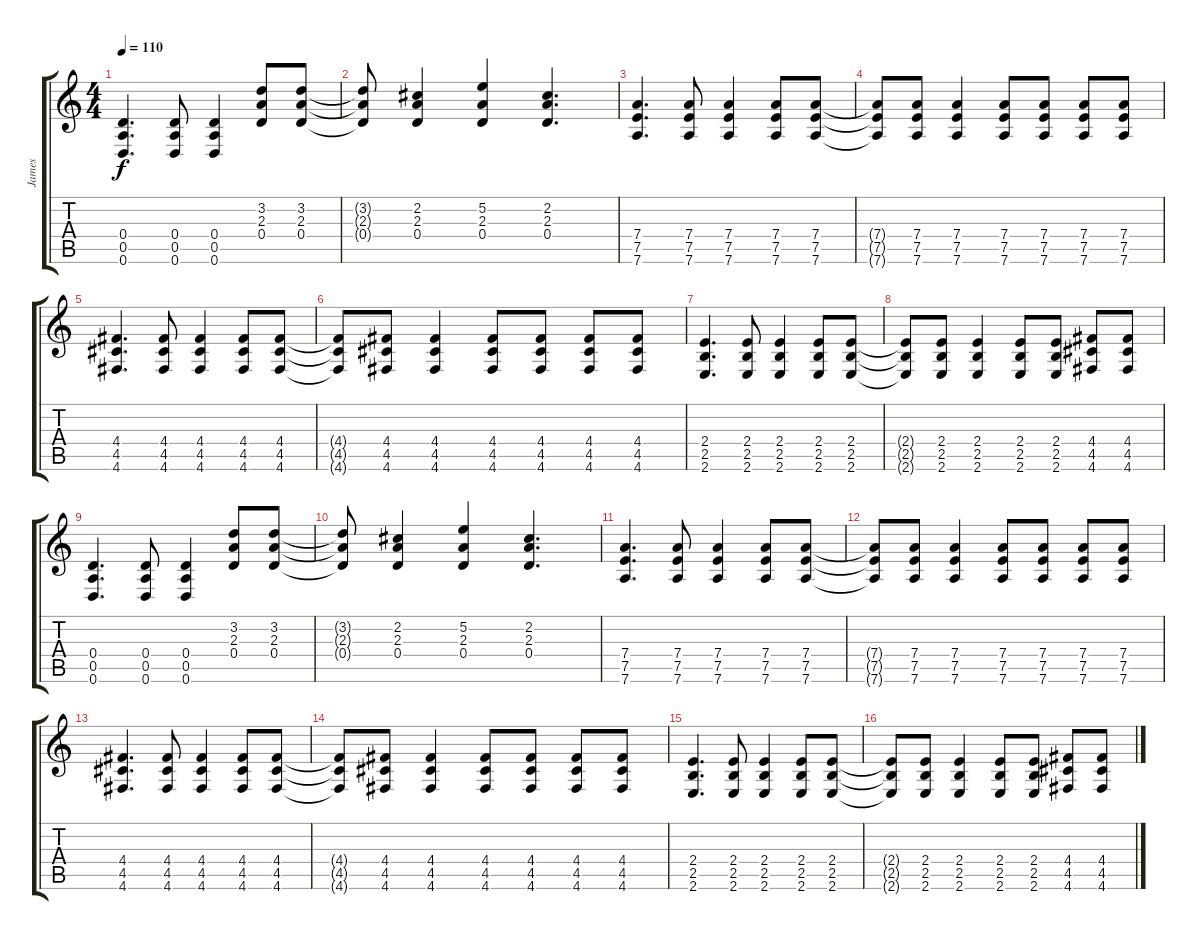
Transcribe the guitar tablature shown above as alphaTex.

\track ("James" "James") {instrument electricguitarjazz}
\staff {score tabs}
\tuning (E4 B3 G3 D3 A2 D2) {hide}
\ts (4 4)
\tempo 110
\clef g2
\ks c
(0.4 0.5 0.6).4{d dy f} (0.4 0.5 0.6).8 (0.4 0.5 0.6).4 (3.2 2.3 0.4).8 (3.2 2.3 0.4).8 |
(3.2{t} 2.3{t} 0.4{t}).8 (2.2 2.3 0.4).4 (5.2 2.3 0.4).4 (2.2 2.3 0.4).4{d} |
(7.4 7.5 7.6).4{d} (7.4 7.5 7.6).8 (7.4 7.5 7.6).4 (7.4 7.5 7.6).8 (7.4 7.5 7.6).8 |
(7.4{t} 7.5{t} 7.6{t}).8 (7.4 7.5 7.6).8 (7.4 7.5 7.6).4 (7.4 7.5 7.6).8 (7.4 7.5 7.6).8 (7.4 7.5 7.6).8 (7.4 7.5 7.6).8 |
(4.4 4.5 4.6).4{d} (4.4 4.5 4.6).8 (4.4 4.5 4.6).4 (4.4 4.5 4.6).8 (4.4 4.5 4.6).8 |
(4.4{t} 4.5{t} 4.6{t}).8 (4.4 4.5 4.6).8 (4.4 4.5 4.6).4 (4.4 4.5 4.6).8 (4.4 4.5 4.6).8 (4.4 4.5 4.6).8 (4.4 4.5 4.6).8 |
(2.4 2.5 2.6).4{d} (2.4 2.5 2.6).8 (2.4 2.5 2.6).4 (2.4 2.5 2.6).8 (2.4 2.5 2.6).8 |
(2.4{t} 2.5{t} 2.6{t}).8 (2.4 2.5 2.6).8 (2.4 2.5 2.6).4 (2.4 2.5 2.6).8 (2.4 2.5 2.6).8 (4.4 4.5 4.6).8 (4.4 4.5 4.6).8 |
(0.4 0.5 0.6).4{d} (0.4 0.5 0.6).8 (0.4 0.5 0.6).4 (3.2 2.3 0.4).8 (3.2 2.3 0.4).8 |
(3.2{t} 2.3{t} 0.4{t}).8 (2.2 2.3 0.4).4 (5.2 2.3 0.4).4 (2.2 2.3 0.4).4{d} |
(7.4 7.5 7.6).4{d instrument distortionguitar} (7.4 7.5 7.6).8 (7.4 7.5 7.6).4 (7.4 7.5 7.6).8 (7.4 7.5 7.6).8 |
(7.4{t} 7.5{t} 7.6{t}).8 (7.4 7.5 7.6).8 (7.4 7.5 7.6).4 (7.4 7.5 7.6).8 (7.4 7.5 7.6).8 (7.4 7.5 7.6).8 (7.4 7.5 7.6).8 |
(4.4 4.5 4.6).4{d} (4.4 4.5 4.6).8 (4.4 4.5 4.6).4 (4.4 4.5 4.6).8 (4.4 4.5 4.6).8 |
(4.4{t} 4.5{t} 4.6{t}).8 (4.4 4.5 4.6).8 (4.4 4.5 4.6).4 (4.4 4.5 4.6).8 (4.4 4.5 4.6).8 (4.4 4.5 4.6).8 (4.4 4.5 4.6).8 |
(2.4 2.5 2.6).4{d} (2.4 2.5 2.6).8 (2.4 2.5 2.6).4 (2.4 2.5 2.6).8 (2.4 2.5 2.6).8 |
(2.4{t} 2.5{t} 2.6{t}).8 (2.4 2.5 2.6).8 (2.4 2.5 2.6).4 (2.4 2.5 2.6).8 (2.4 2.5 2.6).8 (4.4 4.5 4.6).8 (4.4 4.5 4.6).8
